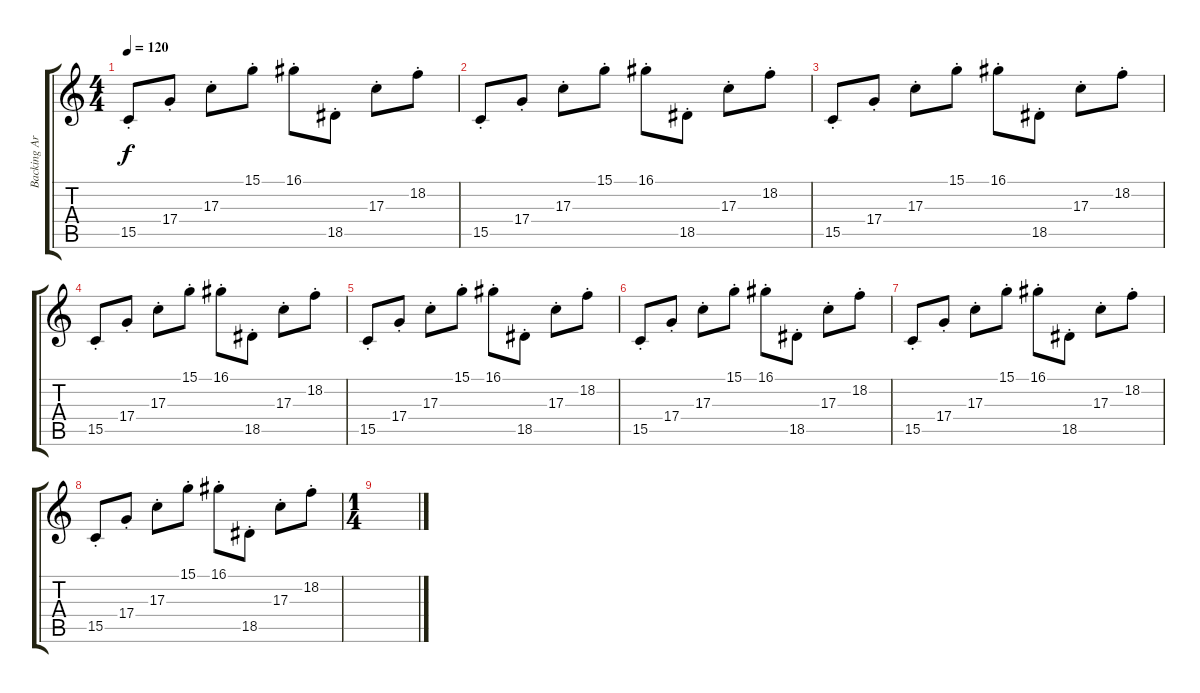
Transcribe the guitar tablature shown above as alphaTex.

\track ("Backing Arpeggio #2" "Backing Ar") {instrument synthstrings2}
\staff {score tabs}
\tuning (E4 B3 G3 D3 A2 E2) {hide}
\ts (4 4)
\tempo 120
\clef g2
\ks c
15.5{st}.8{dy f} 17.4{st}.8 17.3{st}.8 15.1{st}.8 16.1{st}.8 18.5{st}.8 17.3{st}.8 18.2{st}.8 |
15.5{st}.8 17.4{st}.8 17.3{st}.8 15.1{st}.8 16.1{st}.8 18.5{st}.8 17.3{st}.8 18.2{st}.8 |
15.5{st}.8 17.4{st}.8 17.3{st}.8 15.1{st}.8 16.1{st}.8 18.5{st}.8 17.3{st}.8 18.2{st}.8 |
15.5{st}.8 17.4{st}.8 17.3{st}.8 15.1{st}.8 16.1{st}.8 18.5{st}.8 17.3{st}.8 18.2{st}.8 |
15.5{st}.8{volume 3} 17.4{st}.8 17.3{st}.8 15.1{st}.8 16.1{st}.8 18.5{st}.8 17.3{st}.8 18.2{st}.8 |
15.5{st}.8 17.4{st}.8 17.3{st}.8 15.1{st}.8 16.1{st}.8 18.5{st}.8 17.3{st}.8 18.2{st}.8 |
15.5{st}.8 17.4{st}.8 17.3{st}.8 15.1{st}.8 16.1{st}.8 18.5{st}.8 17.3{st}.8 18.2{st}.8 |
15.5{st}.8 17.4{st}.8 17.3{st}.8 15.1{st}.8 16.1{st}.8 18.5{st}.8 17.3{st}.8 18.2{st}.8 |
\ts (1 4)
